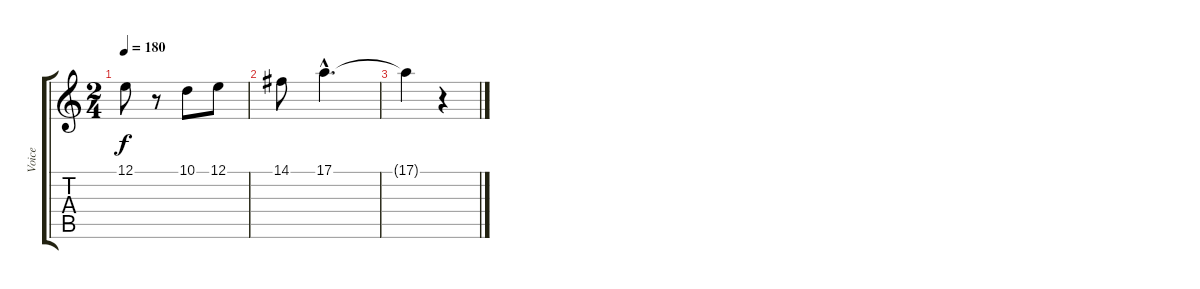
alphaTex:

\track ("Voice" "Voice") {instrument trumpet}
\staff {score tabs}
\tuning (E4 B3 G3 D3 A2 E2) {hide}
\ts (2 4)
\tempo 180
\clef g2
\ks c
12.1.8{dy f} r.8 10.1.8 12.1.8 |
14.1.8 17.1{hac}.4{d} |
17.1{t}.4 r.4
